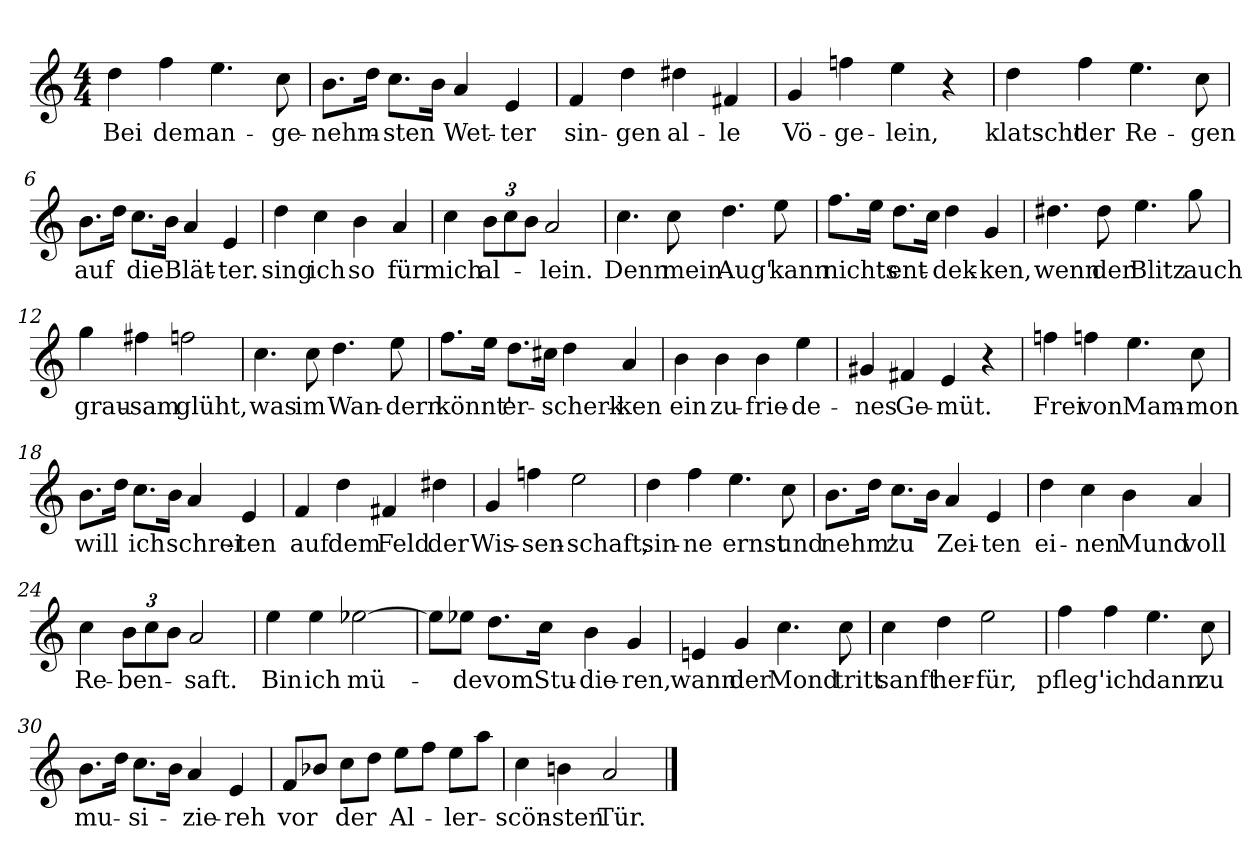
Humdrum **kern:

**kern	**text
*part1	*part1
*staff1	*staff1
*clefG2	*
*k[]	*
*M4/4	*
=1	=1
!	!LO:LY:b
4dd\	Bei
!	!LO:LY:b
4ff\	dem
!	!LO:LY:b
4.ee\	an-
!	!LO:LY:b
8cc\	-ge-
=2	=2
!	!LO:LY:b
8.b\L	-nehm-
16dd\Jk	.
!	!LO:LY:b
8.cc\L	-sten
16b\Jk	.
!	!LO:LY:b
4a/	Wet-
!	!LO:LY:b
4e/	-ter
=3	=3
!	!LO:LY:b
4f/	sin-
!	!LO:LY:b
4dd\	-gen
!	!LO:LY:b
4dd#X\	al-
!	!LO:LY:b
4f#X/	-le
=4	=4
!	!LO:LY:b
4g/	Vö-
!	!LO:LY:b
4ffn\	-ge-
!	!LO:LY:b
4ee\	-lein,
4r	.
=5	=5
!	!LO:LY:b
4dd\	klatscht
!	!LO:LY:b
4ff\	der
!	!LO:LY:b
4.ee\	Re-
!	!LO:LY:b
8cc\	-gen
=6	=6
!	!LO:LY:b
8.b\L	auf
16dd\Jk	.
!	!LO:LY:b
8.cc\L	die
16b\Jk	.
!	!LO:LY:b
4a/	Blät-
!	!LO:LY:b
4e/	-ter.
!!LO:LB:g=z
=7	=7
!	!LO:LY:b
4dd\	sing
!	!LO:LY:b
4cc\	ich
!	!LO:LY:b
4b\	so
!	!LO:LY:b
4a/	für
=8	=8
!	!LO:LY:b
4cc\	mich
!	!LO:LY:b
12b\L	al-
12cc\	.
12b\J	.
!	!LO:LY:b
2a/	-lein.
=9	=9
!	!LO:LY:b
4.cc\	Denn
!	!LO:LY:b
8cc\	mein
!	!LO:LY:b
4.dd\	Aug'
!	!LO:LY:b
8ee\	kann
=10	=10
!	!LO:LY:b
8.ff\L	nichts
16ee\Jk	.
!	!LO:LY:b
8.dd\L	ent-
16cc\Jk	.
!	!LO:LY:b
4dd\	-dek-
!	!LO:LY:b
4g/	-ken,
=11	=11
!	!LO:LY:b
4.dd#X\	wenn
!	!LO:LY:b
8dd#\	der
!	!LO:LY:b
4.ee\	Blitz
!	!LO:LY:b
8gg\	auch
=12	=12
!	!LO:LY:b
4gg\	grau-
!	!LO:LY:b
4ff#X\	-sam
!	!LO:LY:b
2ffn\	glüht,
!!LO:LB:g=z
=13	=13
!	!LO:LY:b
4.cc\	was
!	!LO:LY:b
8cc\	im
!	!LO:LY:b
4.dd\	Wan-
!	!LO:LY:b
8ee\	-dern
=14	=14
!	!LO:LY:b
8.ff\L	könnt'
16ee\Jk	.
!	!LO:LY:b
8.dd\L	er-
16cc#X\Jk	.
!	!LO:LY:b
4dd\	-scherk-
!	!LO:LY:b
4a/	-ken
=15	=15
!	!LO:LY:b
4b\	ein
!	!LO:LY:b
4b\	zu-
!	!LO:LY:b
4b\	-frie-
!	!LO:LY:b
4ee\	-de-
=16	=16
!	!LO:LY:b
4g#X/	-nes
!	!LO:LY:b
4f#X/	Ge-
!	!LO:LY:b
4e/	-müt.
4r	.
=17	=17
!	!LO:LY:b
4ffn\	Frei
!	!LO:LY:b
4ffn\	von
!	!LO:LY:b
4.ee\	Mam-
!	!LO:LY:b
8cc\	-mon
=18	=18
!	!LO:LY:b
8.b\L	will
16dd\Jk	.
!	!LO:LY:b
8.cc\L	ich
16b\Jk	.
!	!LO:LY:b
4a/	schrei-
!	!LO:LY:b
4e/	-ten
!!LO:LB:g=z
=19	=19
!	!LO:LY:b
4f/	auf
!	!LO:LY:b
4dd\	dem
!	!LO:LY:b
4f#X/	Feld
!	!LO:LY:b
4dd#X\	der
=20	=20
!	!LO:LY:b
4g/	Wis-
!	!LO:LY:b
4ffn\	-sen-
!	!LO:LY:b
2ee\	schaft,
=21	=21
!	!LO:LY:b
4dd\	sin-
!	!LO:LY:b
4ff\	-ne
!	!LO:LY:b
4.ee\	ernst
!	!LO:LY:b
8cc\	und
=22	=22
!	!LO:LY:b
8.b\L	nehm'
16dd\Jk	.
!	!LO:LY:b
8.cc\L	zu
16b\Jk	.
!	!LO:LY:b
4a/	Zei-
!	!LO:LY:b
4e/	-ten
=23	=23
!	!LO:LY:b
4dd\	ei-
!	!LO:LY:b
4cc\	-nen
!	!LO:LY:b
4b\	Mund
!	!LO:LY:b
4a/	voll
=24	=24
!	!LO:LY:b
4cc\	Re-
!	!LO:LY:b
12b\L	-ben-
12cc\	.
12b\J	.
!	!LO:LY:b
2a/	-saft.
=25	=25
!	!LO:LY:b
4ee\	Bin
!	!LO:LY:b
4ee\	ich
!	!LO:LY:b
[2ee-X\	mü-
!!LO:LB:g=z
=26	=26
8ee-\L]	.
!	!LO:LY:b
8ee-X\J	-de
!	!LO:LY:b
8.dd\L	vom
!	!LO:LY:b
16cc\Jk	Stu-
!	!LO:LY:b
4b\	-die-
!	!LO:LY:b
4g/	-ren,
=27	=27
!	!LO:LY:b
4en/	wann
!	!LO:LY:b
4g/	der
!	!LO:LY:b
4.cc\	Mond
!	!LO:LY:b
8cc\	tritt
=28	=28
!	!LO:LY:b
4cc\	sanft
!	!LO:LY:b
4dd\	her-
!	!LO:LY:b
2ee\	-für,
=29	=29
!	!LO:LY:b
4ff\	pfleg'
!	!LO:LY:b
4ff\	'ich
!	!LO:LY:b
4.ee\	dann
!	!LO:LY:b
8cc\	zu
=30	=30
!	!LO:LY:b
8.b\L	mu-
16dd\Jk	.
!	!LO:LY:b
8.cc\L	-si-
16b\Jk	.
!	!LO:LY:b
4a/	-zie-
!	!LO:LY:b
4e/	-reh
=31	=31
!	!LO:LY:b
8f/L	vor
8b-X/J	.
!	!LO:LY:b
8cc\L	der
8dd\J	.
!	!LO:LY:b
8ee\L	Al-
8ff\J	.
!	!LO:LY:b
8ee\L	-ler-
8aa\J	.
!!LO:LB:g=z
=32	=32
!	!LO:LY:b
4cc\	-scön-
!	!LO:LY:b
4bn\	-sten
!	!LO:LY:b
2a/	Tür.
==	==
*-	*-
